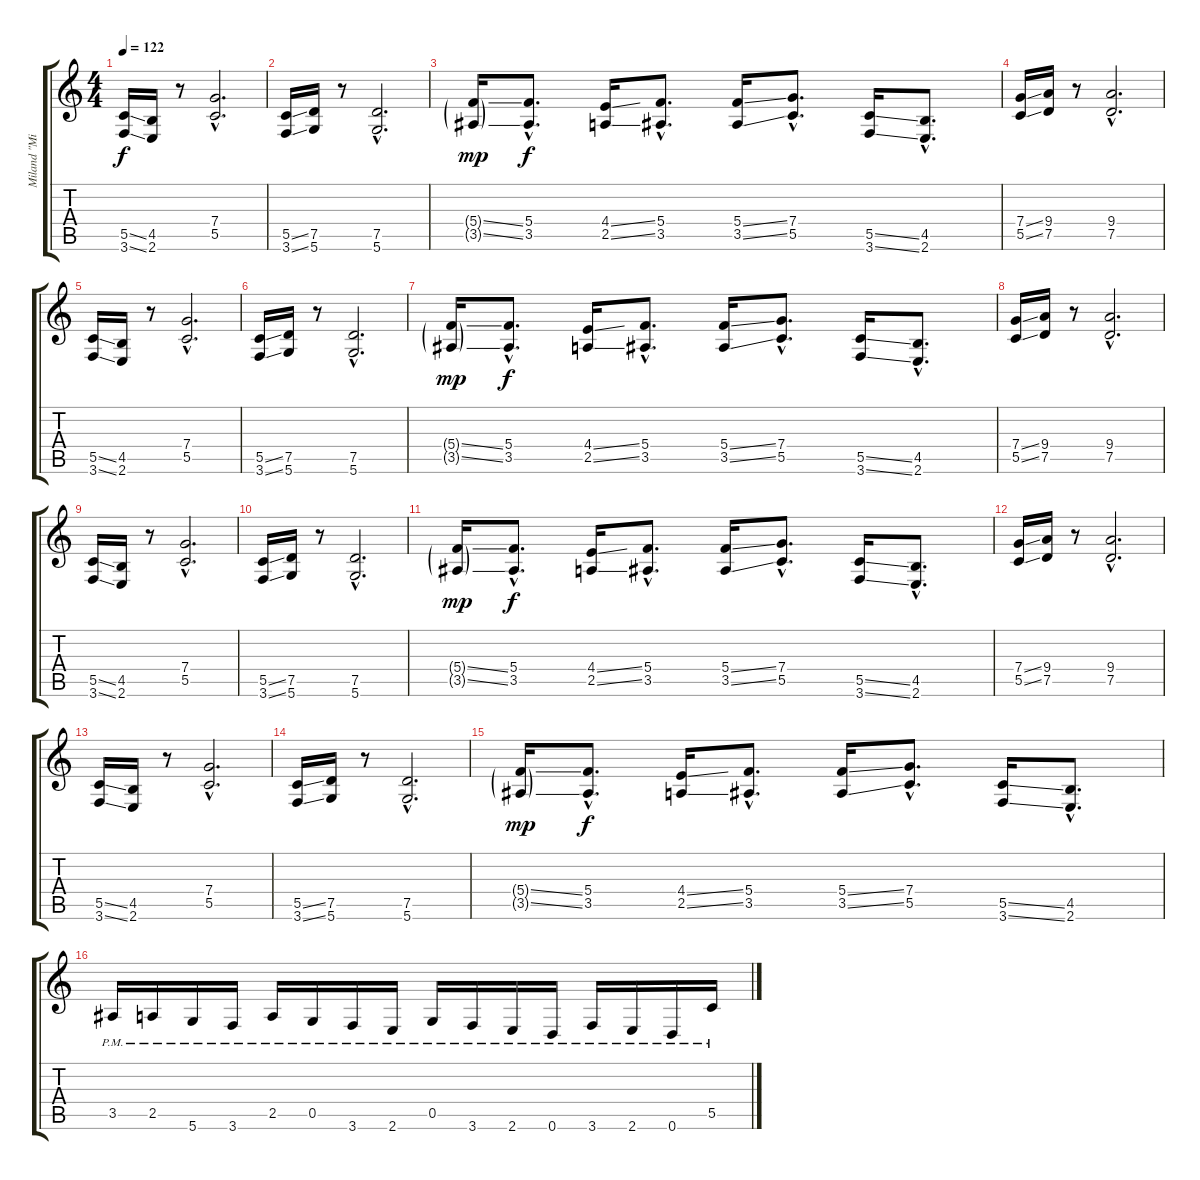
\track ("Miland \"Mille\" Petrozza Guitar + Vocals" "Miland \"Mi") {instrument distortionguitar}
\staff {score tabs}
\tuning (D4 A3 F3 C3 G2 D2) {hide}
\ts (4 4)
\tempo 122
\clef g2
\ks c
(5.5{ss} 3.6{ss}).16{dy f} (4.5 2.6).16 r.8 (7.4{hac} 5.5{hac}).2{d} |
(5.5{ss} 3.6{ss}).16 (7.5 5.6).16 r.8 (7.5{hac} 5.6{hac}).2{d} |
(5.4{ss g} 3.5{ss g}).16{dy mp} (5.4{hac} 3.5{hac}).8{d dy f} (4.4{ss} 2.5{ss}).16 (5.4{hac} 3.5{hac}).8{d} (5.4{ss} 3.5{ss}).16 (7.4{hac} 5.5{hac}).8{d} (5.5{ss} 3.6{ss}).16 (4.5{hac} 2.6{hac}).8{d} |
(7.4{ss} 5.5{ss}).16 (9.4 7.5).16 r.8 (9.4{hac} 7.5{hac}).2{d} |
(5.5{ss} 3.6{ss}).16 (4.5 2.6).16 r.8 (7.4{hac} 5.5{hac}).2{d} |
(5.5{ss} 3.6{ss}).16 (7.5 5.6).16 r.8 (7.5{hac} 5.6{hac}).2{d} |
(5.4{ss g} 3.5{ss g}).16{dy mp} (5.4{hac} 3.5{hac}).8{d dy f} (4.4{ss} 2.5{ss}).16 (5.4{hac} 3.5{hac}).8{d} (5.4{ss} 3.5{ss}).16 (7.4{hac} 5.5{hac}).8{d} (5.5{ss} 3.6{ss}).16 (4.5{hac} 2.6{hac}).8{d} |
(7.4{ss} 5.5{ss}).16 (9.4 7.5).16 r.8 (9.4{hac} 7.5{hac}).2{d} |
(5.5{ss} 3.6{ss}).16 (4.5 2.6).16 r.8 (7.4{hac} 5.5{hac}).2{d} |
(5.5{ss} 3.6{ss}).16 (7.5 5.6).16 r.8 (7.5{hac} 5.6{hac}).2{d} |
(5.4{ss g} 3.5{ss g}).16{dy mp} (5.4{hac} 3.5{hac}).8{d dy f} (4.4{ss} 2.5{ss}).16 (5.4{hac} 3.5{hac}).8{d} (5.4{ss} 3.5{ss}).16 (7.4{hac} 5.5{hac}).8{d} (5.5{ss} 3.6{ss}).16 (4.5{hac} 2.6{hac}).8{d} |
(7.4{ss} 5.5{ss}).16 (9.4 7.5).16 r.8 (9.4{hac} 7.5{hac}).2{d} |
(5.5{ss} 3.6{ss}).16 (4.5 2.6).16 r.8 (7.4{hac} 5.5{hac}).2{d} |
(5.5{ss} 3.6{ss}).16 (7.5 5.6).16 r.8 (7.5{hac} 5.6{hac}).2{d} |
(5.4{ss g} 3.5{ss g}).16{dy mp} (5.4{hac} 3.5{hac}).8{d dy f} (4.4{ss} 2.5{ss}).16 (5.4{hac} 3.5{hac}).8{d} (5.4{ss} 3.5{ss}).16 (7.4{hac} 5.5{hac}).8{d} (5.5{ss} 3.6{ss}).16 (4.5{hac} 2.6{hac}).8{d} |
3.5{pm}.16 2.5{pm}.16 5.6{pm}.16 3.6{pm}.16 2.5{pm}.16 0.5{pm}.16 3.6{pm}.16 2.6{pm}.16 0.5{pm}.16 3.6{pm}.16 2.6{pm}.16 0.6{pm}.16 3.6{pm}.16 2.6{pm}.16 0.6{pm}.16 5.5{pm}.16
